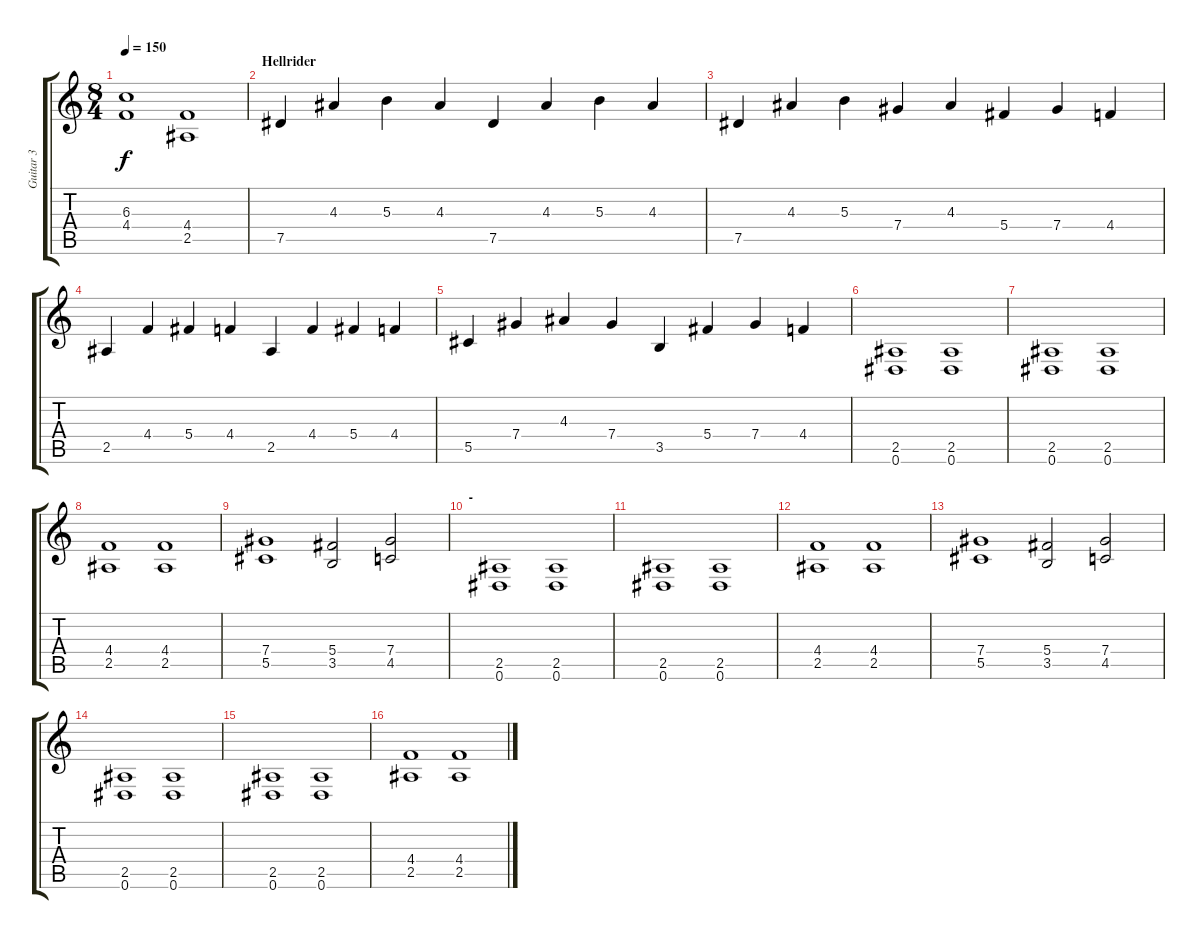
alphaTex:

\track ("Guitar 3" "Guitar 3") {instrument distortionguitar}
\staff {score tabs}
\tuning (Eb4 Bb3 Gb3 Db3 Ab2 Eb2) {hide}
\ts (8 4)
\tempo 150
\clef g2
\ks c
(6.3 4.4).1{dy f} (4.4 2.5).1 |
\section ("" "Hellrider")
7.5.4{volume 16} 4.3.4 5.3.4 4.3.4 7.5.4 4.3.4 5.3.4 4.3.4 |
7.5.4 4.3.4 5.3.4 7.4.4 4.3.4 5.4.4 7.4.4 4.4.4 |
2.5.4 4.4.4 5.4.4 4.4.4 2.5.4 4.4.4 5.4.4 4.4.4 |
5.5.4 7.4.4 4.3.4 7.4.4 3.5.4 5.4.4 7.4.4 4.4.4 |
(2.5 0.6).1 (2.5 0.6).1 |
(2.5 0.6).1 (2.5 0.6).1 |
(4.4 2.5).1 (4.4 2.5).1 |
(7.4 5.5).1 (5.4 3.5).2 (7.4 4.5).2 |
\section ("" "-")
(2.5 0.6).1 (2.5 0.6).1 |
(2.5 0.6).1 (2.5 0.6).1 |
(4.4 2.5).1 (4.4 2.5).1 |
(7.4 5.5).1 (5.4 3.5).2 (7.4 4.5).2 |
(2.5 0.6).1 (2.5 0.6).1 |
(2.5 0.6).1 (2.5 0.6).1 |
(4.4 2.5).1 (4.4 2.5).1
